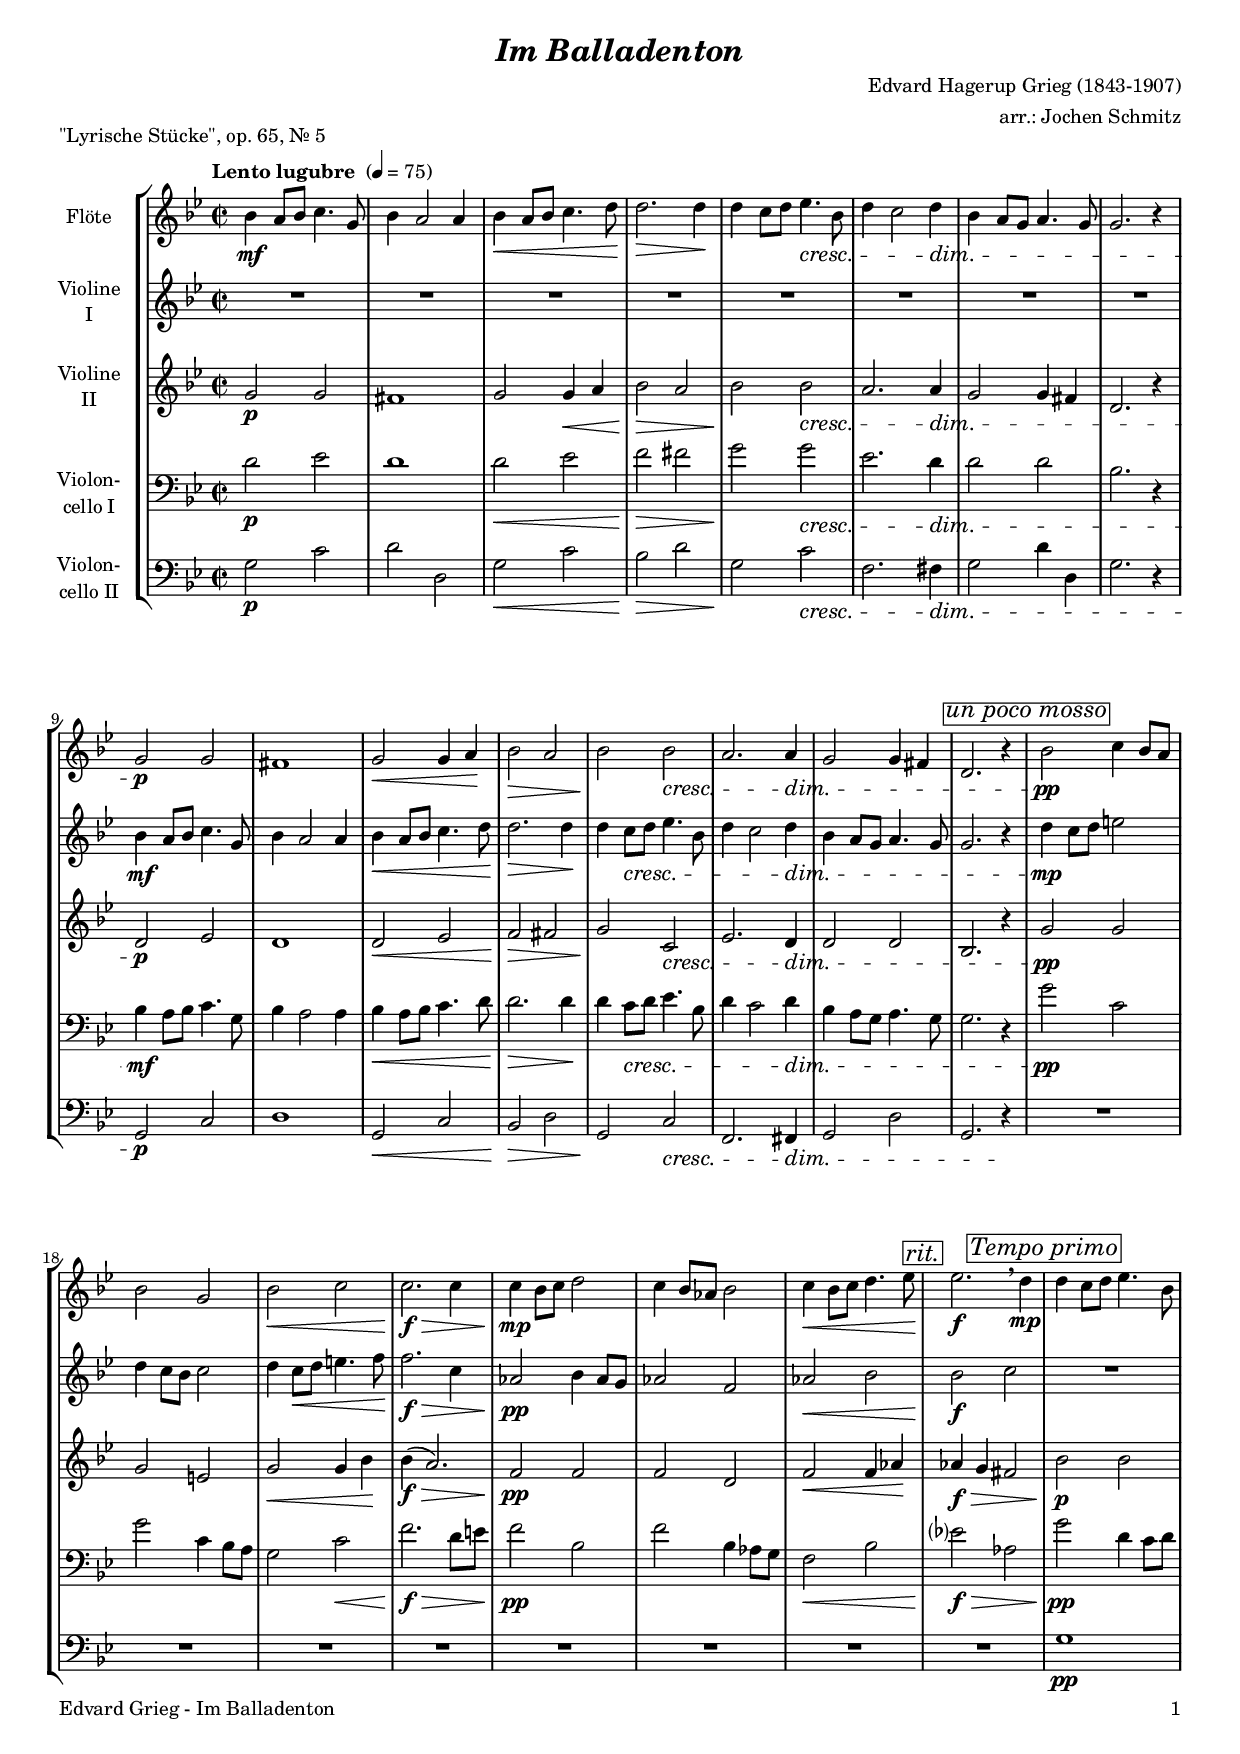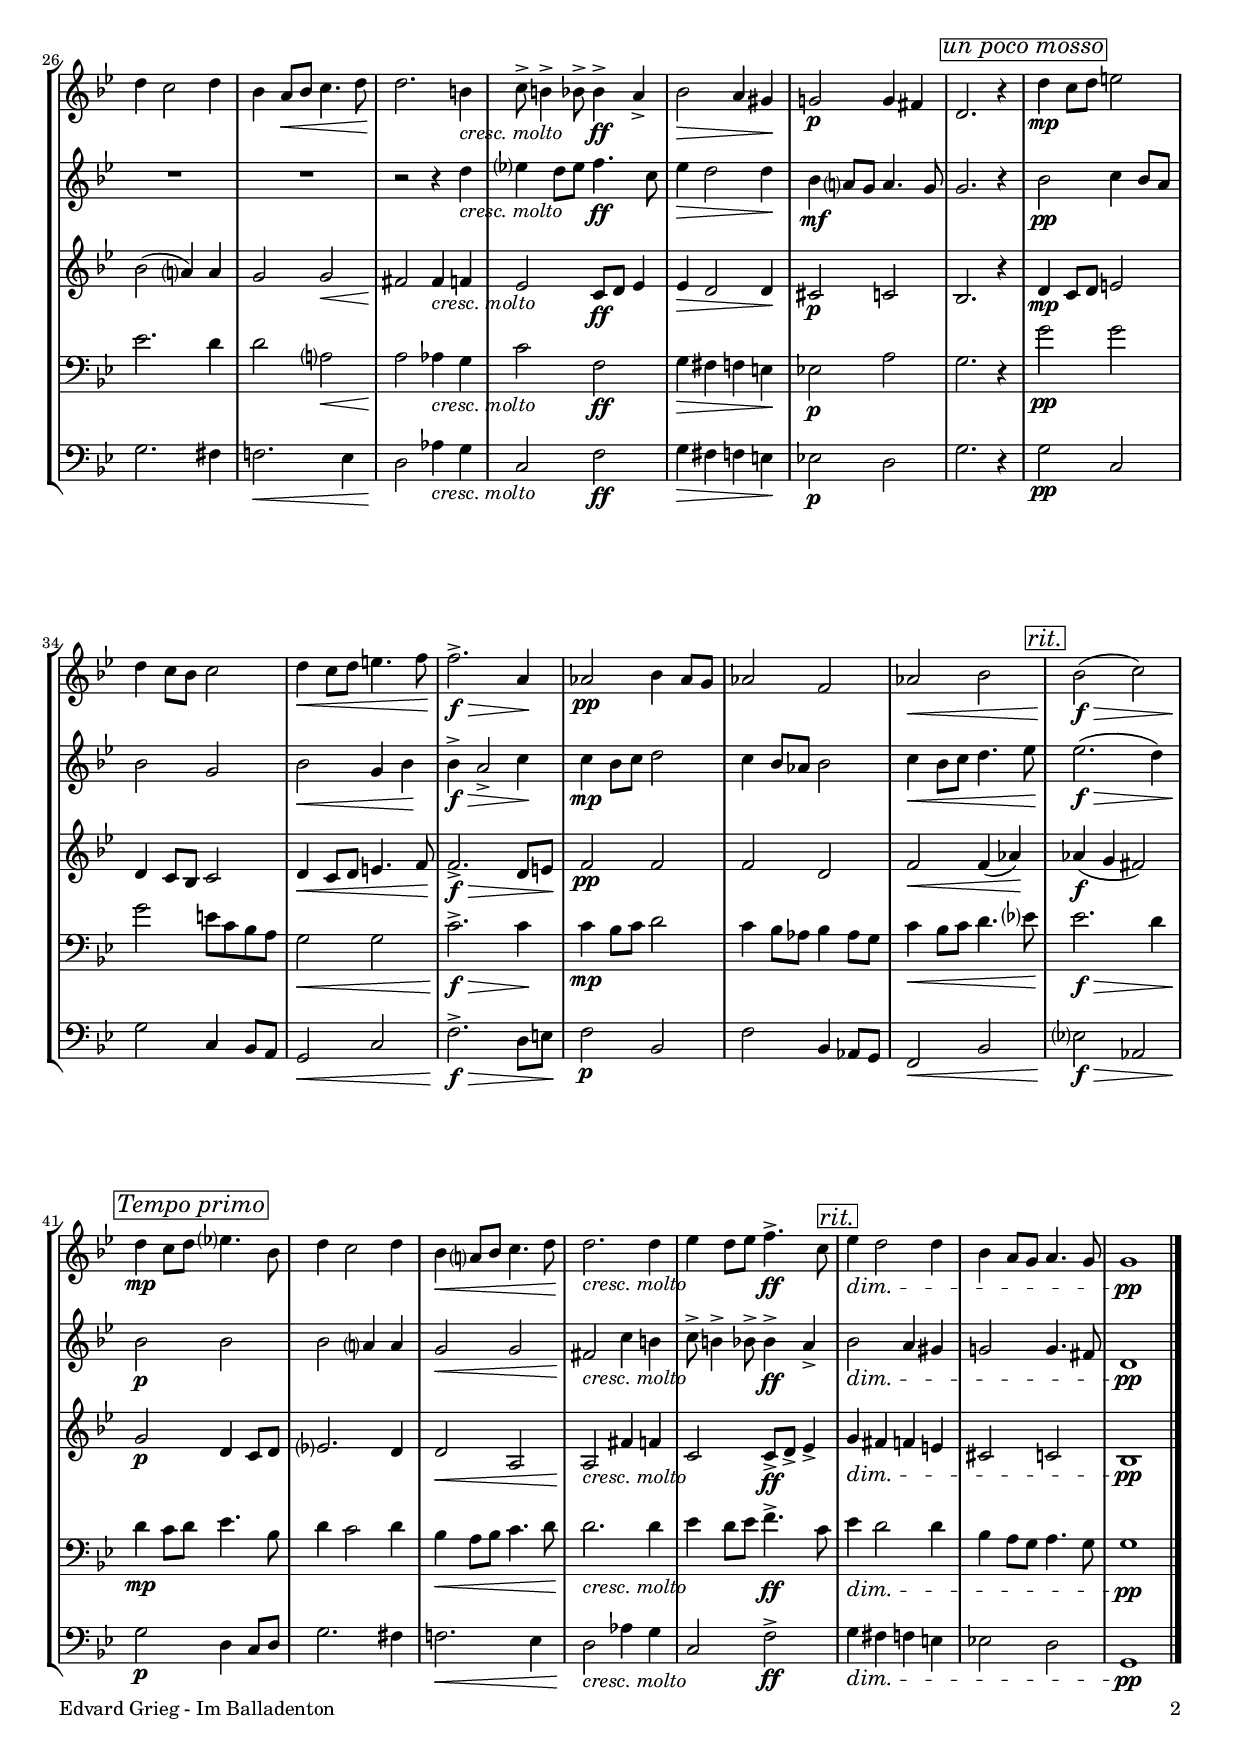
\version "2.24.4"
\include "deutsch.ly"

#(set-global-staff-size 17)

\header {
  title     = \markup \bold \italic "Im Balladenton"
  composer  = "Edvard Hagerup Grieg (1843-1907)"
  arranger  = "arr.: Jochen Schmitz"
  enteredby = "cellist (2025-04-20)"
  piece     = "\"Lyrische Stücke\", op. 65, Nr. 5"
}

voiceconsts = {
  \key a \minor
  \time 2/2
  \clef "treble"
%  \numericTimeSignature
  \compressEmptyMeasures
  % Set default beaming for all staves
%  \set Timing.beamExceptions = #'()
%  \set Timing.baseMoment     = #(ly:make-moment 1 4)
%  \set Timing.beatStructure  = #'(1 1 1 1)
  \tempo "Lento lugubre " 4=75
}

mifl = "flute"
mist = "string ensemble 1"
mivl = "violin"
miba = "cello"
mipz = "pizzicato strings"

crmo = \markup \italic "cresc. molto"
rit  = \mark \markup \box \italic "rit."
tmpr = \mark \markup \box \italic "Tempo primo"
upmo = \mark \markup \box \italic "un poco mosso"


va = \relative c' {
  \voiceconsts
  
  c4\mf h8 c d4. a8
  c4 h2 h4
  c\< h8 c d4. e8\!
  e2.\> e4\!
  e d8 e f4.\cresc c8
  e4 d2 e4\dim
  c h8 a h4. a8
  a2. r4

  a2\p a
  gis1
  a2\< a4 h\!
  c2\> h
  c\! c\cresc
  h2. h4\dim
  a2 a4 gis
  e2. r4 \upmo

  c'2\pp d4 c8 h
  c2 a
  c\< d
  d2.\!\f\> d4
  d\!\mp c8 d e2
  d4 c8 b c2
  d4\< c8 d e4. f8\! \rit
  f2.\f \breathe e4\mp \tmpr

  e d8 e f4. c8
  e4 d2 e4
  c h8\< c d4. e8\!
  e2. cis4_\crmo
  d8-> cis4-> c8-> c4->\ff h->
  c2\> h4 ais\!
  a!2\p a4 gis
  e2. r4 \upmo

  e'4\mp d8 e fis2
  e4 d8 c d2
  e4\< d8 e fis4. g8\!
  g2.->\f\> h,4\!
  b2\pp c4 b8 a
  b2 g
  b\< c \rit
  c(\!\f\> d) \tmpr

  e4\!\mp d8 e f?4. c8
  e4 d2 e4
  c\< h?8 c d4. e8\!
  e2._\crmo e4
  f e8 f g4.->\ff d8 \rit
  f4\dim e2 e4
  c h8 a h4. a8
  a1\pp \bar "|."
}

vb = \relative c' {
  \voiceconsts
  
  R1*8
  c4\mf h8 c d4. a8
  c4 h2 h4
  c\< h8 c d4. e8\!
  e2.\> e4\!
  e d8\cresc e f4. c8
  e4 d2 e4\dim
  c h8 a h4. a8
  a2. r4 \upmo

  e'4\mp d8 e fis2
  e4 d8 c d2
  e4 d8\< e fis4. g8\!
  g2.\f\> d4
  b2\!\pp c4 b8 a
  b2 g
  b\< c \rit
  c\!\f d \tmpr

  R1*3
  r2 r4 e_\crmo
  f? e8 f g4.\ff d8
  f4\> e2 e4\!
  c\mf h?8 a h4. a8
  a2. r4 \upmo

  c2\pp d4 c8 h
  c2 a
  c\< a4 c\!
  c->\f\> h2-> d4\!
  d\mp c8 d e2
  d4 c8 b c2
  d4\< c8 d e4. f8\! \rit
  f2.(\f\> e4) \tmpr

  c2\!\p c
  c h?4 h
  a2\< a
  gis\!_\crmo d'4 cis
  d8-> cis4-> c8-> c4->\ff h-> \rit
  c2\dim h4 ais
  a!2 a4. gis8
  e1\pp \bar "|."
}

vc = \relative c' {
  \voiceconsts
  
  a2\p a
  gis1
  a2 a4\< h
  c2\!\> h
  c\! c\cresc
  h2. h4\dim
  a2 a4 gis
  e2. r4

  e2\p f
  e1
  e2\< f
  g\!\> gis
  a\! d,\cresc
  f2. e4\dim
  e2 e
  c2. r4 \upmo

  a'2\pp a
  a fis
  a\< a4 c\!
  c(\f\> h2.)
  g2\!\pp g
  g e
  g\< g4 b\!
  b\f\> a gis2 \tmpr

  c2\!\p c
  c( h?4) h
  a2 a\<
  gis\! gis4_\crmo g
  f2 d8\ff e f4
  f\> e2 e4\!
  dis2\p d
  c2. r4 \upmo

  e\mp d8 e fis2
  e4 d8 c d2
  e4\< d8 e fis4. g8\!
  g2.->\f\> e8 fis\!
  g2\pp g
  g e
  g\< g4( b)\! \rit b(\f a gis2) \tmpr

  a\!\p e4 d8 e
  f?2. e4
  e2\< h
  h\!_\crmo gis'4 g
  d2 d8->\ff e-> f4-> \rit
  a\dim gis g fis
  dis2 d
  c1\pp \bar "|."
}

vd = \relative c {
  \voiceconsts
  \clef "bass"
  
  e2\p f
  e1
  e2\< f
  g\!\> gis
  a\! a\cresc
  f2. e4\dim
  e2 e
  c2. r4

  c4\mf h8 c d4. a8
  c4 h2 h4
  c\< h8 c d4. e8\!
  e2.\> e4\!
  e d8\cresc e f4. c8
  e4 d2 e4\dim
  c h8 a h4. a8
  a2. r4 \upmo

  a'2\pp d,
  a' d,4 c8 h
  a2 d\<
  g2.\!\f\> e8 fis
  g2\!\pp c,
  g' c,4 b8 a
  g2\< c
  f?\!\f\> b, \tmpr

  a'\!\pp e4 d8 e
  f2. e4
  e2 h?\<
  h\! b4_\crmo a
  d2 g,\ff
  a4\> gis g fis\!
  f!2\p h
  a2. r4 \upmo

  a'2\pp a
  a fis8 d c h
  a2\< a
  d2.->\!\f\> d4\!
  d\mp c8 d e2
  d4 c8 b c4 b8 a
  d4\< c8 d e4. f?8\! \rit
  f2.\f\> e4 \tmpr

  e\!\mp d8 e f4. c8
  e4 d2 e4
  c\< h8 c d4. e8\!
  e2._\crmo e4
  f e8 f g4.->\ff d8 \rit
  f4\dim e2 e4
  c h8 a h4. a8
  a1\pp \bar "|."
}

ve = \relative c {
  \voiceconsts
  \clef "bass"
  
  a2\p d
  e e,
  a\< d
  c\!\> e
  a,\! d\cresc
  g,2. gis4\dim
  a2 e'4 e,
  a2. r4

  a,2\p d
  e1
  a,2\< d
  c\!\> e
  a,\! d\cresc
  g,2. gis4\dim
  a2 e'
  a,2. r4\! \upmo

  R1*8
  a'1\pp
  a2. gis4
  g!2.\< f4
  e2\! b'4_\crmo a
  d,2 g\ff
  a4\> gis g fis\!
  f!2\p e
  a2. r4 \upmo

  a2\pp d,
  a' d,4 c8 h
  a2\< d
  g2.->\!\f\> e8 fis\!
  g2\p c,
  g' c,4 b8 a
  g2\< c \rit
  f?\!\f\> b, \tmpr

  a'\!\p e4 d8 e
  a2. gis4
  g!2.\< f4
  e2\!_\crmo b'4 a
  d,2 g->\ff \rit
  a4\dim gis g fis
  f!2 e
  a,1\pp \bar "|."
}


music = \new StaffGroup <<
      \new Staff {
	\set Staff.midiInstrument = \mifl
	\set Staff.instrumentName = \markup \center-column { "Flöte" }
	\transpose a g' { \va }
      }

      \new Staff {
	\set Staff.midiInstrument = \mivl
	\set Staff.instrumentName = \markup \center-column { "Violine" "I" }
	\transpose a g' { \vb }
      }

      \new Staff {
	\set Staff.midiInstrument = \mivl
	\set Staff.instrumentName = \markup \center-column { "Violine" "II" }
	\transpose a g' { \vc }
      }

      \new Staff {
	\set Staff.midiInstrument = \miba
	\set Staff.instrumentName = \markup \center-column { "Violon-" "cello I" }
	\transpose a g' { \vd }
      }

      \new Staff {
	\set Staff.midiInstrument = \miba
	\set Staff.instrumentName = \markup \center-column { "Violon-" "cello II" }
	\transpose a g' { \ve }
      }
>>

\book {
   \paper {
    print-page-number = ##t
    print-first-page-number = ##t
    ragged-last-bottom = ##f
    oddHeaderMarkup = \markup \null
    evenHeaderMarkup = \markup \null
    oddFooterMarkup = \markup {
      \fill-line {
        \if \should-print-page-number
        "Edvard Grieg - Im Balladenton" \fromproperty #'page:page-number-string
      }
    }
    evenFooterMarkup = \oddFooterMarkup
  } \score {
    \music
    \layout {}
  }

  \score {
    \unfoldRepeats \music

    \midi {
      \context {
        \Score
      }
    }
  }
}